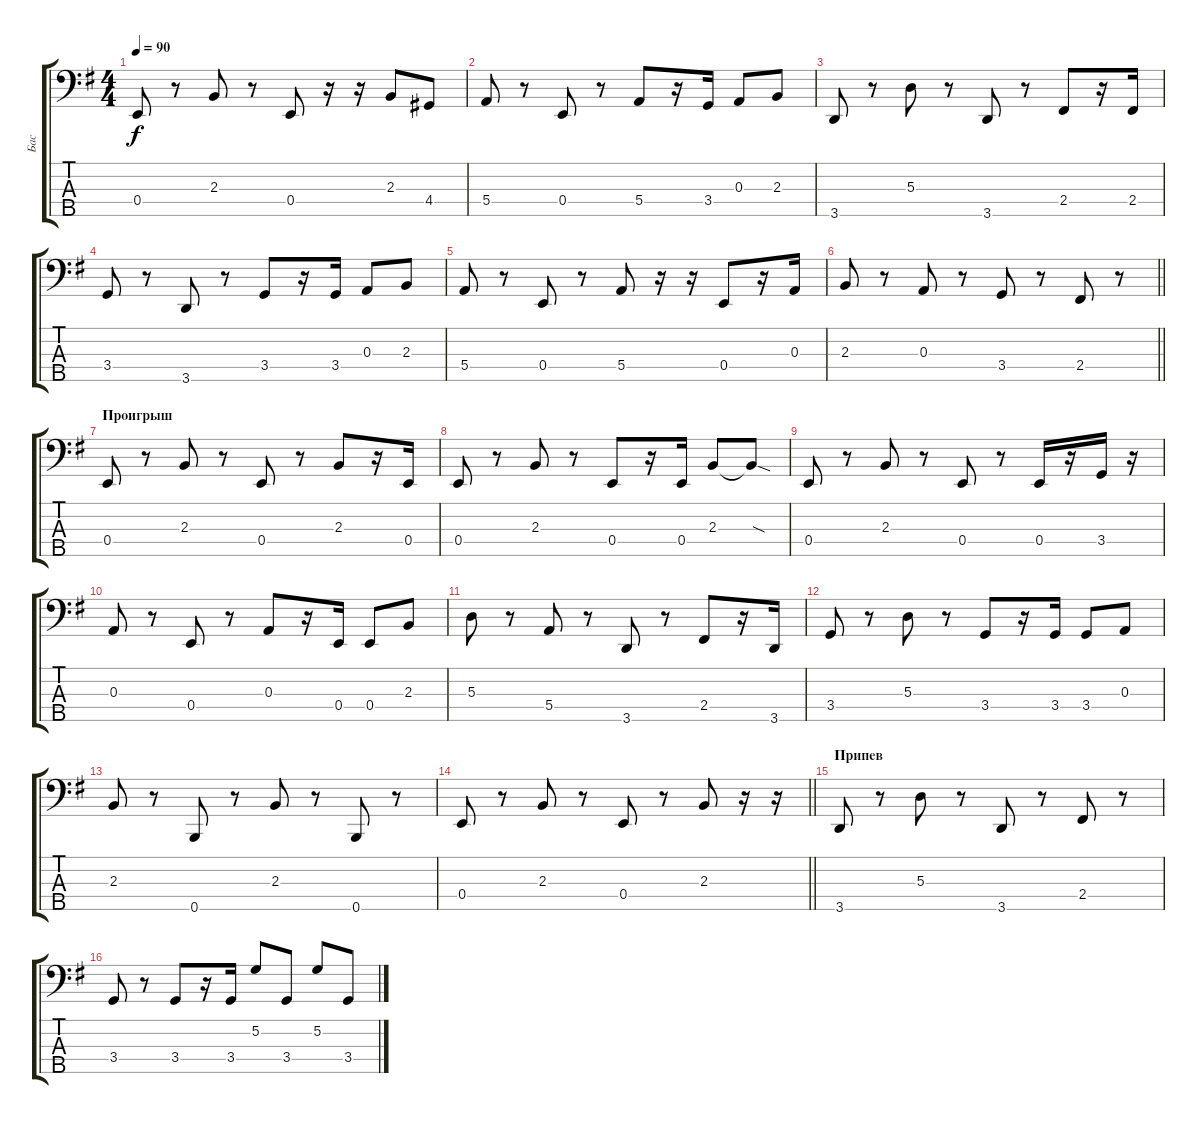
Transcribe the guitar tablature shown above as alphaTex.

\track ("Бас" "Бас") {instrument electricbassfinger}
\staff {score tabs}
\tuning (G2 D2 A1 E1 B0) {hide}
\ts (4 4)
\tempo 90
\clef f4
\ks eminor
0.4.8{dy f} r.8 2.3.8 r.8 0.4.8 r.16 r.16 2.3.8 4.4.8 |
5.4.8 r.8 0.4.8 r.8 5.4.8 r.16 3.4.16 0.3.8 2.3.8 |
3.5.8 r.8 5.3.8 r.8 3.5.8 r.8 2.4.8 r.16 2.4.16 |
3.4.8 r.8 3.5.8 r.8 3.4.8 r.16 3.4.16 0.3.8 2.3.8 |
5.4.8 r.8 0.4.8 r.8 5.4.8 r.16 r.16 0.4.8 r.16 0.3.16 |
\barLineRight lightlight
2.3.8 r.8 0.3.8 r.8 3.4.8 r.8 2.4.8 r.8 |
\section ("" "Проигрыш")
0.4.8 r.8 2.3.8 r.8 0.4.8 r.8 2.3.8 r.16 0.4.16 |
0.4.8 r.8 2.3.8 r.8 0.4.8 r.16 0.4.16 2.3.8 2.3{sod t}.8 |
0.4.8 r.8 2.3.8 r.8 0.4.8 r.8 0.4.16 r.16 3.4.16 r.16 |
0.3.8 r.8 0.4.8 r.8 0.3.8 r.16 0.4.16 0.4.8 2.3.8 |
5.3.8 r.8 5.4.8 r.8 3.5.8 r.8 2.4.8 r.16 3.5.16 |
3.4.8 r.8 5.3.8 r.8 3.4.8 r.16 3.4.16 3.4.8 0.3.8 |
2.3.8 r.8 0.5.8 r.8 2.3.8 r.8 0.5.8 r.8 |
\barLineRight lightlight
0.4.8 r.8 2.3.8 r.8 0.4.8 r.8 2.3.8 r.16 r.16 |
\section ("" "Припев")
3.5.8 r.8 5.3.8 r.8 3.5.8 r.8 2.4.8 r.8 |
3.4.8 r.8 3.4.8 r.16 3.4.16 5.2.8 3.4.8 5.2.8 3.4.8
